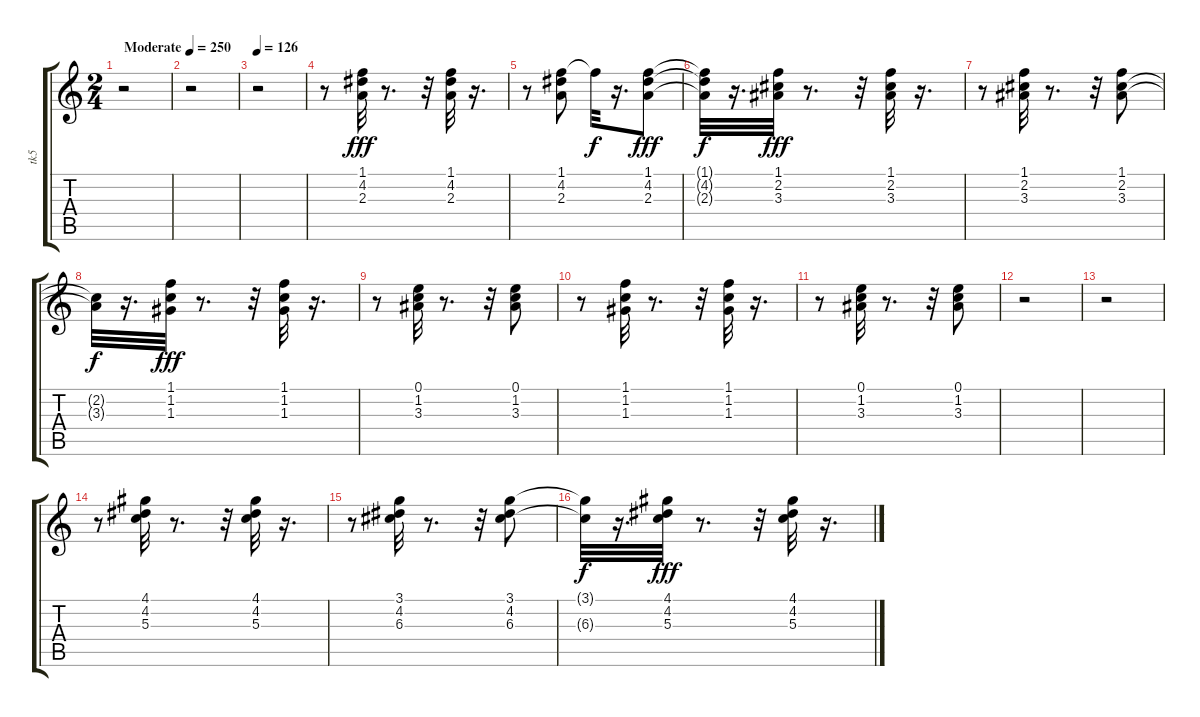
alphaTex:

\track ("tk5" "tk5") {instrument acousticguitarnylon}
\staff {score tabs}
\tuning (E4 B3 G3 D3 A2 E2) {hide}
\ts (2 4)
\tempo (250 "Moderate")
\clef g2
\ks c
r.2{dy fff instrument acousticguitarnylon} |
r.2 |
\tempo 126
r.2 |
r.8 (1.1 4.2 2.3).32{balance 8} r.8{d} r.32 (1.1 4.2 2.3).32 r.16{d} |
r.8 (1.1 4.2 2.3).8 1.1{t}.32{dy f} r.16{d} (1.1 4.2 2.3).8{dy fff} |
(1.1{t} 4.2{t} 2.3{t}).32{dy f} r.16{d} (1.1 2.2 3.3).32{dy fff} r.8{d} r.32 (1.1 2.2 3.3).32 r.16{d} |
r.8 (1.1 2.2 3.3).32 r.8{d} r.32 (1.1 2.2 3.3).8 |
(2.2{t} 3.3{t}).32{dy f} r.16{d} (1.1 1.2 1.3).32{dy fff} r.8{d} r.32 (1.1 1.2 1.3).32 r.16{d} |
r.8 (0.1 1.2 3.3).32 r.8{d} r.32 (0.1 1.2 3.3).8 |
r.8 (1.1 1.2 1.3).32 r.8{d} r.32 (1.1 1.2 1.3).32 r.16{d} |
r.8 (0.1 1.2 3.3).32 r.8{d} r.32 (0.1 1.2 3.3).8 |
r.2 |
r.2 |
r.8 (4.1 4.2 5.3).32 r.8{d} r.32 (4.1 4.2 5.3).32 r.16{d} |
r.8 (3.1 4.2 6.3).32 r.8{d} r.32 (3.1 4.2 6.3).8 |
(3.1{t} 6.3{t}).32{dy f} r.16{d} (4.1 4.2 5.3).32{dy fff} r.8{d} r.32 (4.1 4.2 5.3).32 r.16{d}
